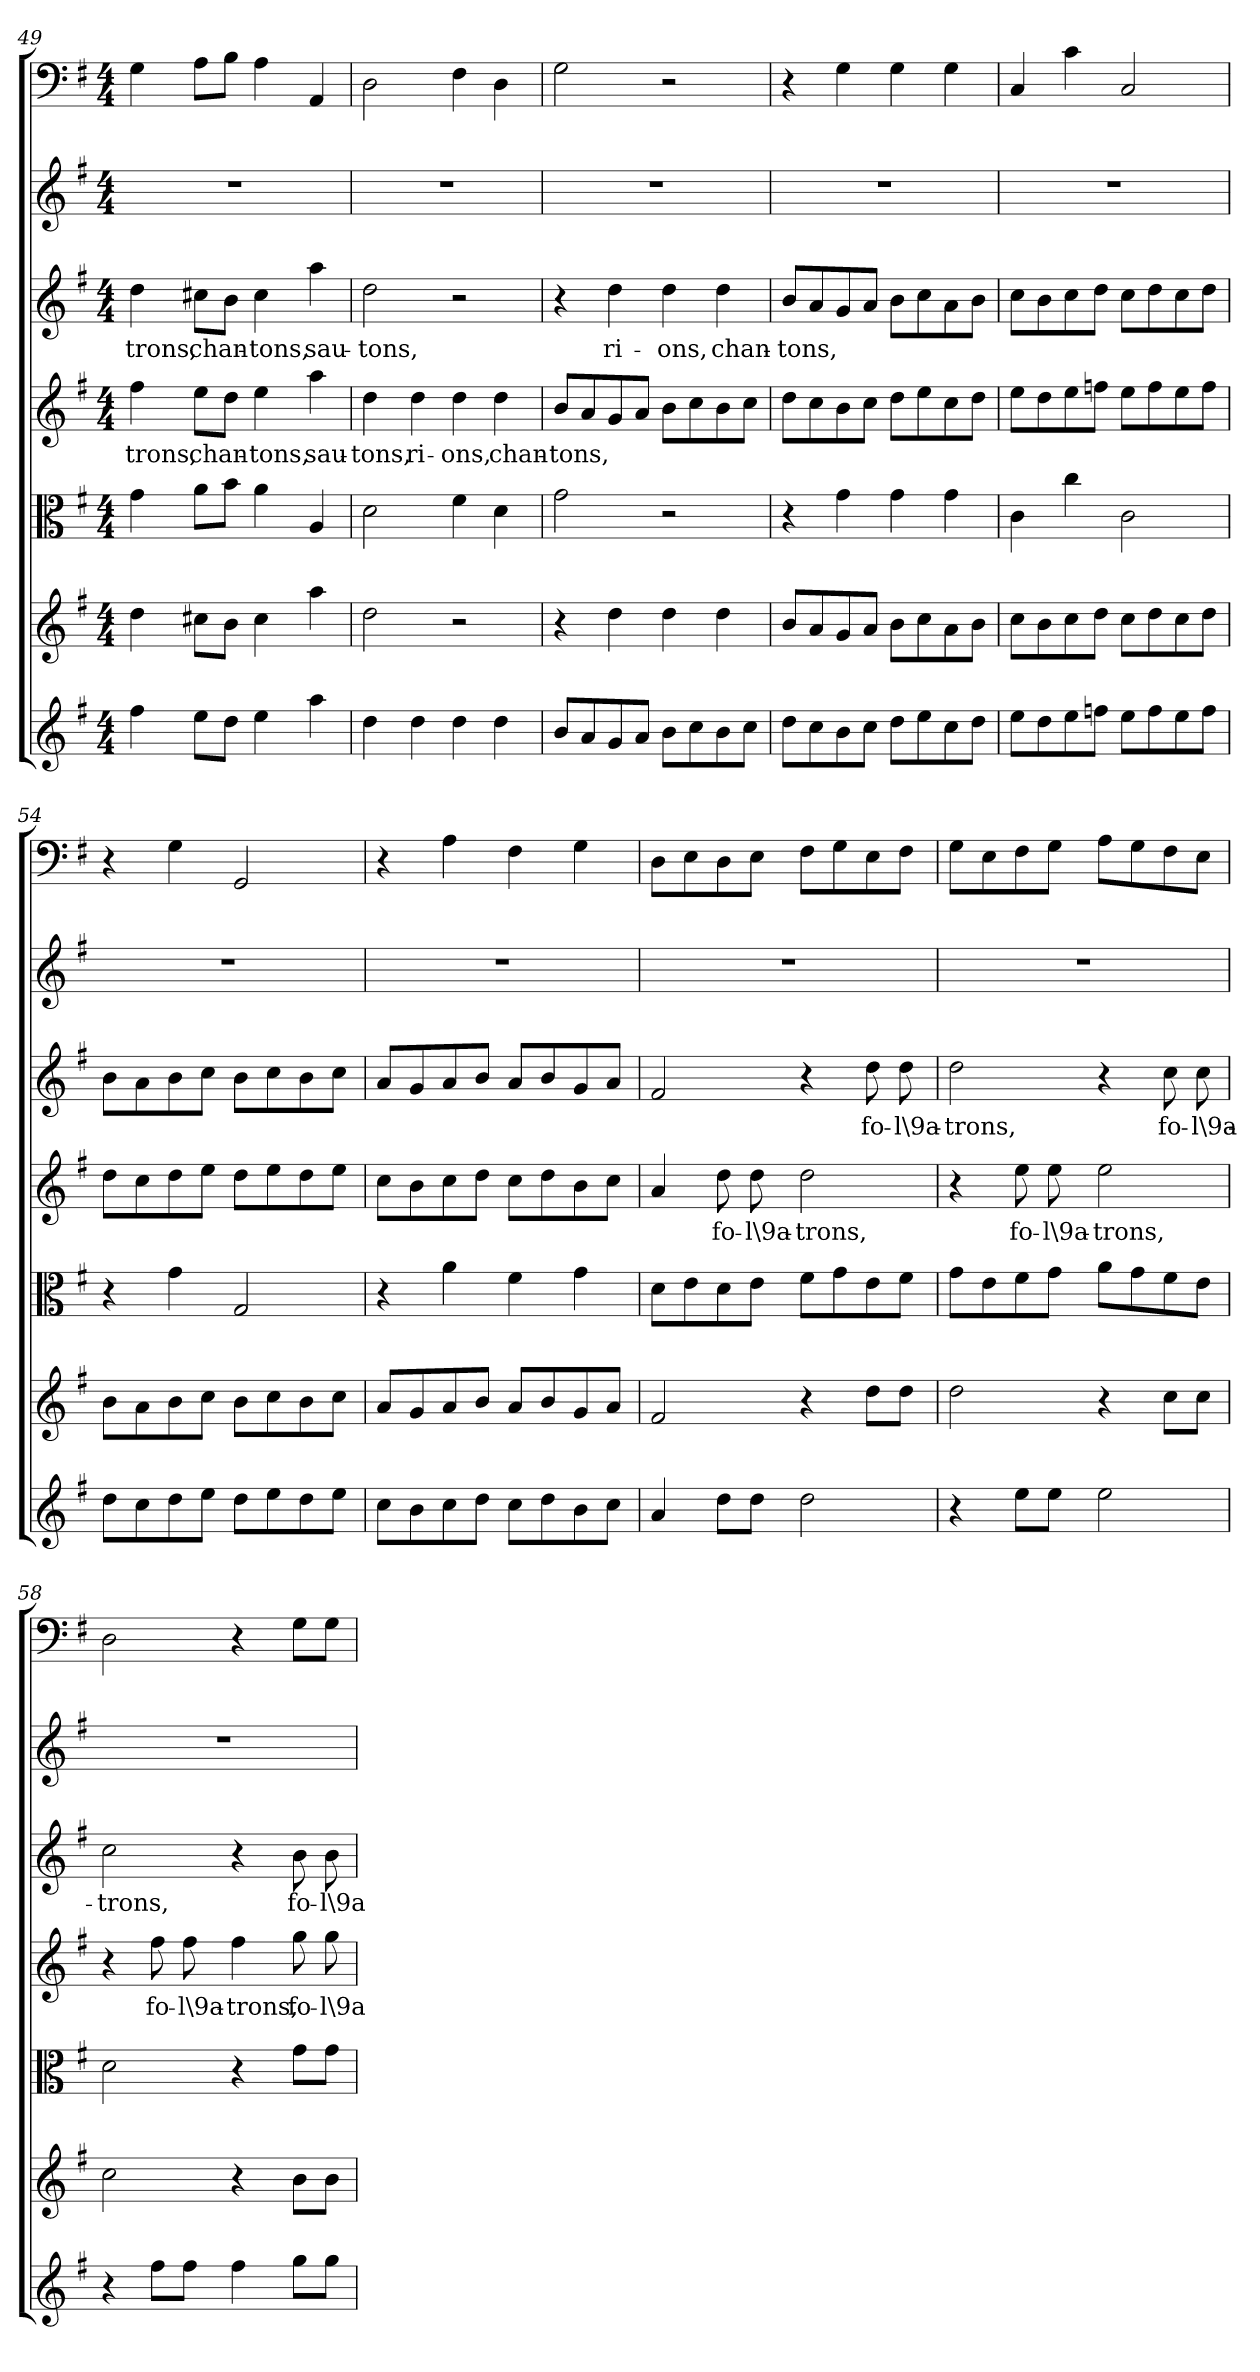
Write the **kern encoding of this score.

**kern	**kern	**kern	**kern	**text	**kern	**text	**kern	**kern
*part7	*part6	*part5	*part4	*part4	*part3	*part3	*part2	*part1
*staff7	*staff6	*staff5	*staff4	*staff4	*staff3	*staff3	*staff2	*staff1
*clefG2	*clefG2	*clefC3	*clefG2	*	*clefG2	*	*clefG2	*clefF4
*k[f#]	*k[f#]	*k[f#]	*k[f#]	*	*k[f#]	*	*k[f#]	*k[f#]
*G:	*G:	*G:	*G:	*	*G:	*	*G:	*G:
*M4/4	*M4/4	*M4/4	*M4/4	*	*M4/4	*	*M4/4	*M4/4
=49	=49	=49	=49	=49	=49	=49	=49	=49
4ff#\	4dd\	4g\	4ff#\	-trons,	4dd\	-trons,	1r	4G\
8ee\L	8cc#X\L	8a\L	8ee\L	chan-	8cc#X\L	chan-	.	8A\L
8dd\J	8b\J	8b\J	8dd\J	.	8b\J	.	.	8B\J
4ee\	4cc#\	4a\	4ee\	-tons,	4cc#\	-tons,	.	4A\
4aa\	4aa\	4A/	4aa\	sau-	4aa\	sau-	.	4AA/
=50	=50	=50	=50	=50	=50	=50	=50	=50
4dd\	2dd\	2d\	4dd\	-tons,	2dd\	-tons,	1r	2D\
4dd\	.	.	4dd\	ri-	.	.	.	.
4dd\	2r	4f#\	4dd\	-ons,	2r	.	.	4F#\
4dd\	.	4d\	4dd\	chan-	.	.	.	4D\
=51	=51	=51	=51	=51	=51	=51	=51	=51
8b/L	4r	2g\	8b/L	-tons,	4r	.	1r	2G\
8a/	.	.	8a/	.	.	.	.	.
8g/	4dd\	.	8g/	.	4dd\	ri-	.	.
8a/J	.	.	8a/J	.	.	.	.	.
8b\L	4dd\	2r	8b\L	.	4dd\	-ons,	.	2r
8cc\	.	.	8cc\	.	.	.	.	.
8b\	4dd\	.	8b\	.	4dd\	chan-	.	.
8cc\J	.	.	8cc\J	.	.	.	.	.
=52	=52	=52	=52	=52	=52	=52	=52	=52
8dd\L	8b/L	4r	8dd\L	.	8b/L	-tons,	1r	4r
8cc\	8a/	.	8cc\	.	8a/	.	.	.
8b\	8g/	4g\	8b\	.	8g/	.	.	4G\
8cc\J	8a/J	.	8cc\J	.	8a/J	.	.	.
8dd\L	8b\L	4g\	8dd\L	.	8b\L	.	.	4G\
8ee\	8cc\	.	8ee\	.	8cc\	.	.	.
8cc\	8a\	4g\	8cc\	.	8a\	.	.	4G\
8dd\J	8b\J	.	8dd\J	.	8b\J	.	.	.
=53	=53	=53	=53	=53	=53	=53	=53	=53
8ee\L	8cc\L	4c\	8ee\L	.	8cc\L	.	1r	4C/
8dd\	8b\	.	8dd\	.	8b\	.	.	.
8ee\	8cc\	4cc\	8ee\	.	8cc\	.	.	4c\
8ffn\J	8dd\J	.	8ffn\J	.	8dd\J	.	.	.
8ee\L	8cc\L	2c\	8ee\L	.	8cc\L	.	.	2C/
8ff\	8dd\	.	8ff\	.	8dd\	.	.	.
8ee\	8cc\	.	8ee\	.	8cc\	.	.	.
8ff\J	8dd\J	.	8ff\J	.	8dd\J	.	.	.
=54	=54	=54	=54	=54	=54	=54	=54	=54
8dd\L	8b\L	4r	8dd\L	.	8b\L	.	1r	4r
8cc\	8a\	.	8cc\	.	8a\	.	.	.
8dd\	8b\	4g\	8dd\	.	8b\	.	.	4G\
8ee\J	8cc\J	.	8ee\J	.	8cc\J	.	.	.
8dd\L	8b\L	2G/	8dd\L	.	8b\L	.	.	2GG/
8ee\	8cc\	.	8ee\	.	8cc\	.	.	.
8dd\	8b\	.	8dd\	.	8b\	.	.	.
8ee\J	8cc\J	.	8ee\J	.	8cc\J	.	.	.
=55	=55	=55	=55	=55	=55	=55	=55	=55
8cc\L	8a/L	4r	8cc\L	.	8a/L	.	1r	4r
8b\	8g/	.	8b\	.	8g/	.	.	.
8cc\	8a/	4a\	8cc\	.	8a/	.	.	4A\
8dd\J	8b/J	.	8dd\J	.	8b/J	.	.	.
8cc\L	8a/L	4f#\	8cc\L	.	8a/L	.	.	4F#\
8dd\	8b/	.	8dd\	.	8b/	.	.	.
8b\	8g/	4g\	8b\	.	8g/	.	.	4G\
8cc\J	8a/J	.	8cc\J	.	8a/J	.	.	.
=56	=56	=56	=56	=56	=56	=56	=56	=56
4a/	2f#/	8d\L	4a/	.	2f#/	.	1r	8D\L
.	.	8e\	.	.	.	.	.	8E\
8dd\L	.	8d\	8dd\	fo-	.	.	.	8D\
8dd\J	.	8e\J	8dd\	-l\9a-	.	.	.	8E\J
2dd\	4r	8f#\L	2dd\	-trons,	4r	.	.	8F#\L
.	.	8g\	.	.	.	.	.	8G\
.	8dd\L	8e\	.	.	8dd\	fo-	.	8E\
.	8dd\J	8f#\J	.	.	8dd\	-l\9a-	.	8F#\J
=57	=57	=57	=57	=57	=57	=57	=57	=57
4r	2dd\	8g\L	4r	.	2dd\	-trons,	1r	8G\L
.	.	8e\	.	.	.	.	.	8E\
8ee\L	.	8f#\	8ee\	fo-	.	.	.	8F#\
8ee\J	.	8g\J	8ee\	-l\9a-	.	.	.	8G\J
2ee\	4r	8a\L	2ee\	-trons,	4r	.	.	8A\L
.	.	8g\	.	.	.	.	.	8G\
.	8cc\L	8f#\	.	.	8cc\	fo-	.	8F#\
.	8cc\J	8e\J	.	.	8cc\	-l\9a-	.	8E\J
=58	=58	=58	=58	=58	=58	=58	=58	=58
4r	2cc\	2d\	4r	.	2cc\	-trons,	1r	2D\
8ff#\L	.	.	8ff#\	fo-	.	.	.	.
8ff#\J	.	.	8ff#\	-l\9a-	.	.	.	.
4ff#\	4r	4r	4ff#\	-trons,	4r	.	.	4r
8gg\L	8b\L	8g\L	8gg\	fo-	8b\	fo-	.	8G\L
8gg\J	8b\J	8g\J	8gg\	-l\9a-	8b\	-l\9a-	.	8G\J
=	=	=	=	=	=	=	=	=
*-	*-	*-	*-	*-	*-	*-	*-	*-
